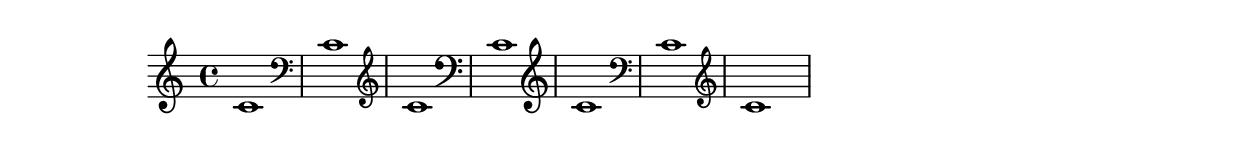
%% DO NOT EDIT this file manually; it is automatically
%% generated from LSR http://lsr.dsi.unimi.it
%% Make any changes in LSR itself, or in Documentation/snippets/new/ ,
%% and then run scripts/auxiliar/makelsr.py
%%
%% This file is in the public domain.
\version "2.17.11"

\header {
  lsrtags = "pitches, tweaks-and-overrides"

  texidoc = "
When a clef is changed, the clef sign displayed is smaller than the
initial clef.  This can be overridden with @code{full-size-change}.

"
  doctitle = "Keep change clefs full sized"
} % begin verbatim


\relative c' {
  \clef "treble"
  c1
  \clef "bass"
  c1
  \clef "treble"
  c1
  \override Staff.Clef.full-size-change = ##t
  \clef "bass"
  c1
  \clef "treble"
  c1
  \revert Staff.Clef.full-size-change
  \clef "bass"
  c1
  \clef "treble"
  c1
}
